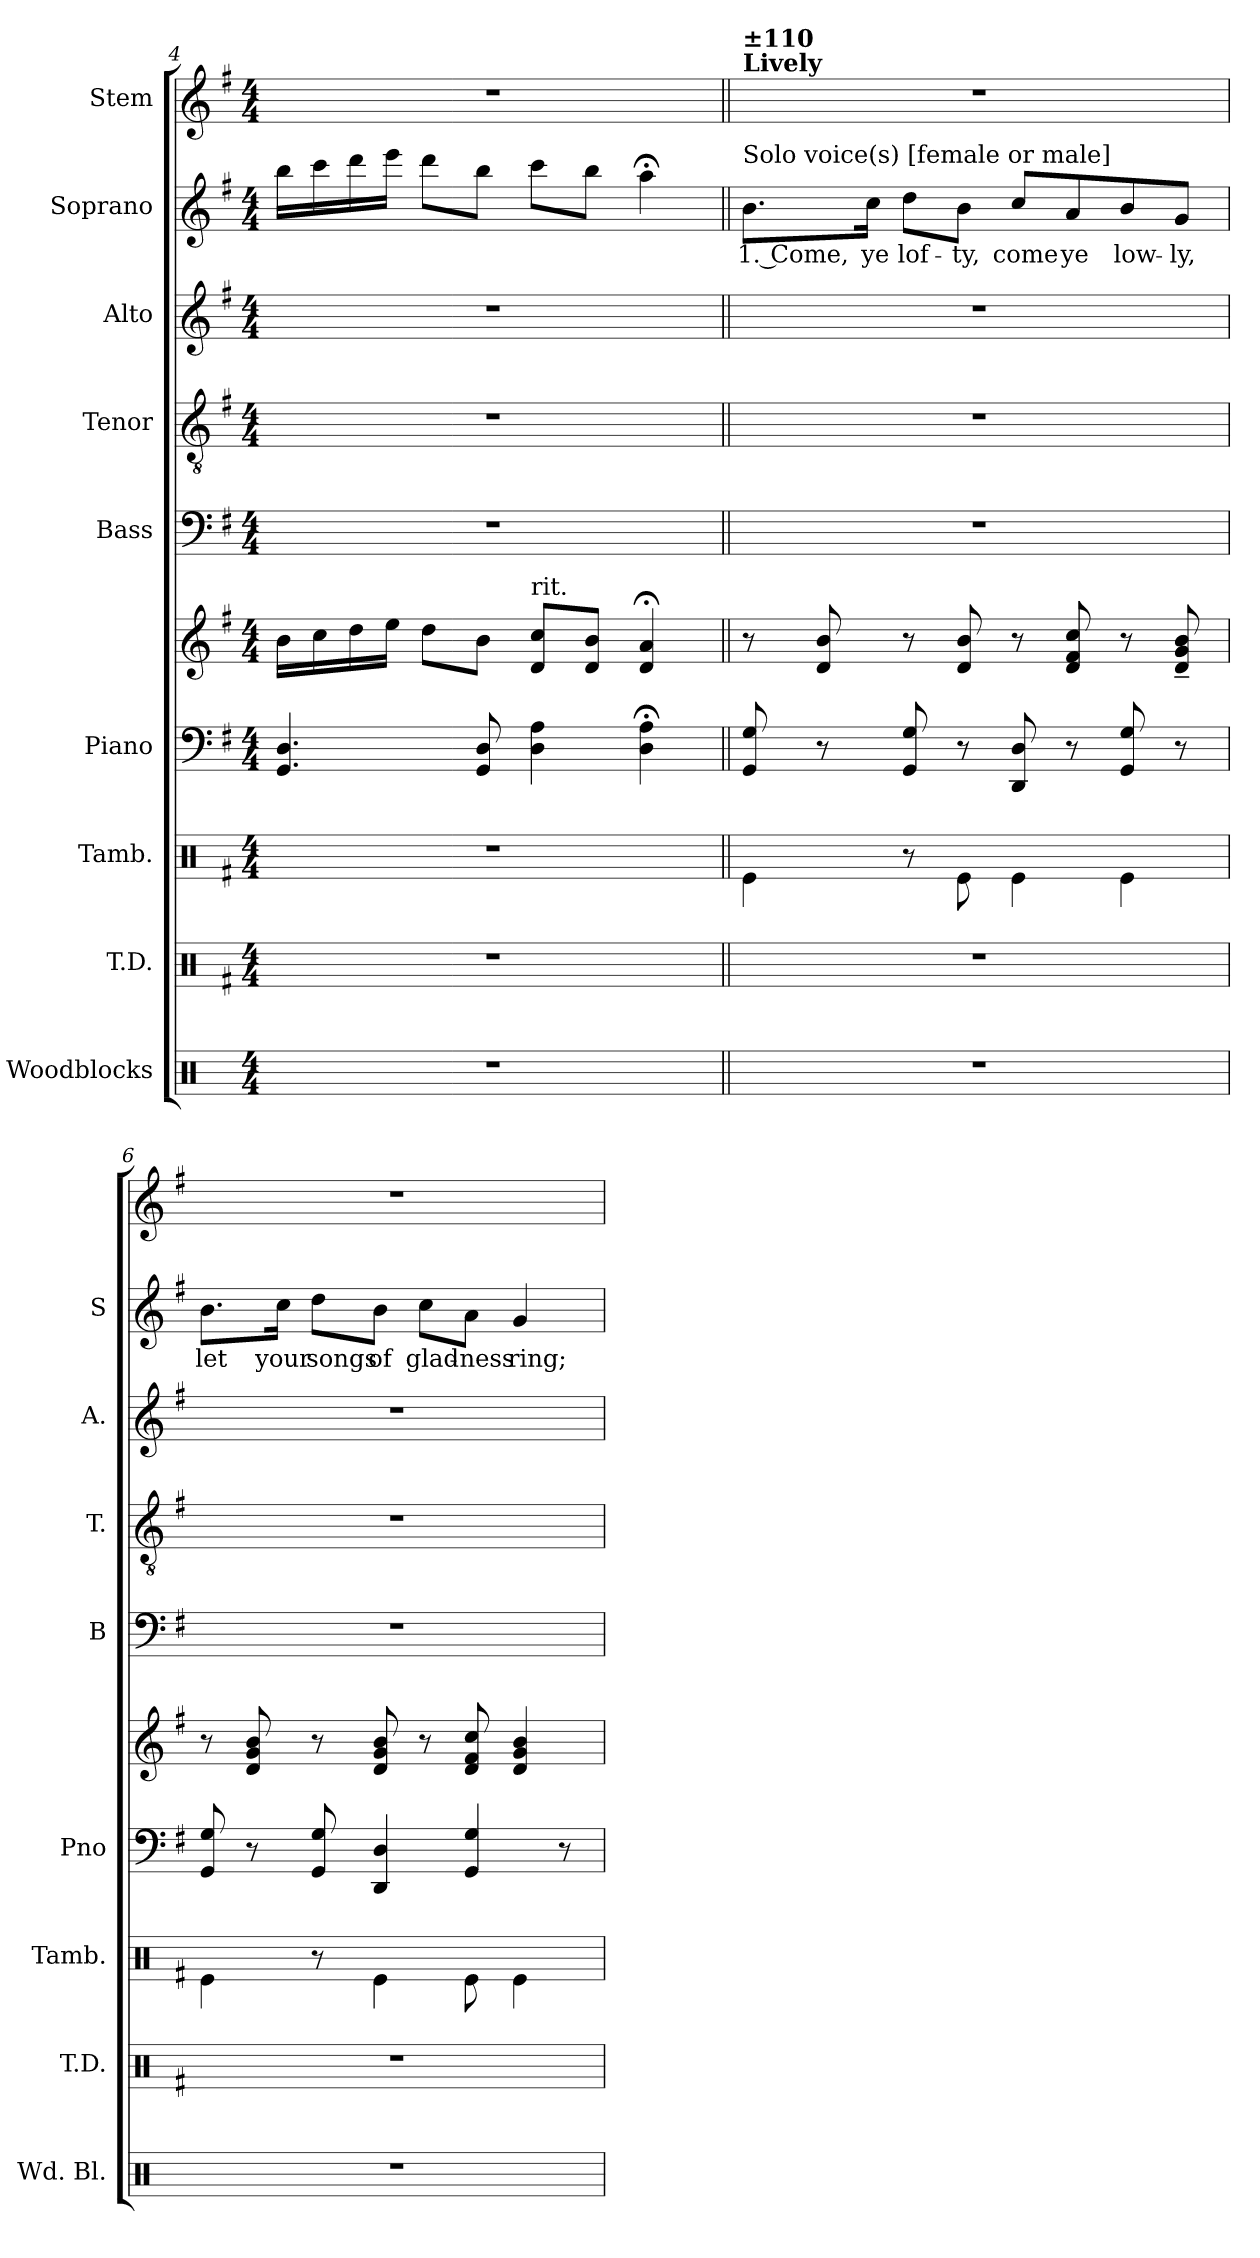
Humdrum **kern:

**kern	**kern	**kern	**kern	**kern	**kern	**kern	**kern	**kern	**text	**kern
*part9	*part8	*part7	*part6	*part6	*part5	*part4	*part3	*part2	*part2	*part1
*staff10	*staff9	*staff8	*staff7	*staff6	*staff5	*staff4	*staff3	*staff2	*staff2	*staff1
*I"Woodblocks	*I"T.D.	*I"Tamb.	*I"Piano	*	*I"Bass	*I"Tenor	*I"Alto	*I"Soprano	*	*I"Stem
*I'Wd. Bl.	*I'T.D.	*I'Tamb.	*I'Pno	*	*I'B	*I'T.	*I'A.	*I'S	*	*
*clefX	*clefX	*clefX	*clefF4	*clefG2	*clefF4	*clefGv2	*clefG2	*clefG2	*	*clefG2
*k[]	*k[f#]	*k[f#]	*k[f#]	*k[f#]	*k[f#]	*k[f#]	*k[f#]	*k[f#]	*	*k[f#]
*M4/4	*M4/4	*M4/4	*M4/4	*M4/4	*M4/4	*M4/4	*M4/4	*M4/4	*	*M4/4
=4	=4	=4	=4	=4	=4	=4	=4	=4	=4	=4
1r	1r	1r	4.GG/ 4.D/	16b\LL	1r	1r	1r	16bb!\LL	.	1r
.	.	.	.	16cc\	.	.	.	16ccc!\	.	.
.	.	.	.	16dd\	.	.	.	16ddd!\	.	.
.	.	.	.	16ee\JJ	.	.	.	16eee!\JJ	.	.
.	.	.	.	8dd\L	.	.	.	8ddd!\L	.	.
.	.	.	8GG/ 8D/	8b\J	.	.	.	8bb!\J	.	.
!	!	!	!	!LO:TX:a:t=rit.	!	!	!	!	!	!
.	.	.	4D\ 4A\	8d/ 8cc/L	.	.	.	8ccc!\L	.	.
.	.	.	.	8d/ 8b/J	.	.	.	8bb!\J	.	.
.	.	.	4D\;< 4A\;<	4d/;< 4a/;<	.	.	.	4aa;<!\	.	.
!!LO:LB:g=z
=5||	=5||	=5||	=5||	=5||	=5||	=5||	=5||	=5||	=5||	=5||
!	!	!	!	!	!	!	!	!	!	!LO:TX:a:B:t=Lively
!	!	!	!	!	!	!	!	!	!	!LO:TX:a:B:t=±110
!	!	!	!	!	!	!	!	!LO:TX:a:t=Solo voice(s) [female or male]	!	!
1r	1r	4Re\	8GG/ 8G/	8r	1r	1r	1r	8.b\L	1. Come,	1r
.	.	.	8r	8d/ 8b/	.	.	.	.	.	.
.	.	.	.	.	.	.	.	16cc\Jk	ye	.
.	.	8r	8GG/ 8G/	8r	.	.	.	8dd\L	lof-	.
.	.	8Re\	8r	8d/ 8b/	.	.	.	8b\J	-ty,	.
.	.	4Re\	8DD/ 8D/	8r	.	.	.	8cc/L	come	.
.	.	.	8r	8d/ 8f#/ 8cc/	.	.	.	8a/	ye	.
.	.	4Re\	8GG/ 8G/	8r	.	.	.	8b/	low-	.
.	.	.	8r	8d/~ 8g/~ 8b/~	.	.	.	8g/J	-ly,	.
=6	=6	=6	=6	=6	=6	=6	=6	=6	=6	=6
1r	1r	4Re\	8GG/ 8G/	8r	1r	1r	1r	8.b\L	let	1r
.	.	.	8r	8d/ 8g/ 8b/	.	.	.	.	.	.
.	.	.	.	.	.	.	.	16cc\Jk	your	.
.	.	8r	8GG/ 8G/	8r	.	.	.	8dd\L	songs	.
.	.	4Re\	4DD/ 4D/	8d/ 8g/ 8b/	.	.	.	8b\J	of	.
.	.	.	.	8r	.	.	.	8cc\L	glad-	.
.	.	8Re\	4GG/ 4G/	8d/ 8f#/ 8cc/	.	.	.	8a\J	-ness	.
.	.	4Re\	.	4d/ 4g/ 4b/	.	.	.	4g/	ring;	.
.	.	.	8r	.	.	.	.	.	.	.
=	=	=	=	=	=	=	=	=	=	=
*-	*-	*-	*-	*-	*-	*-	*-	*-	*-	*-
